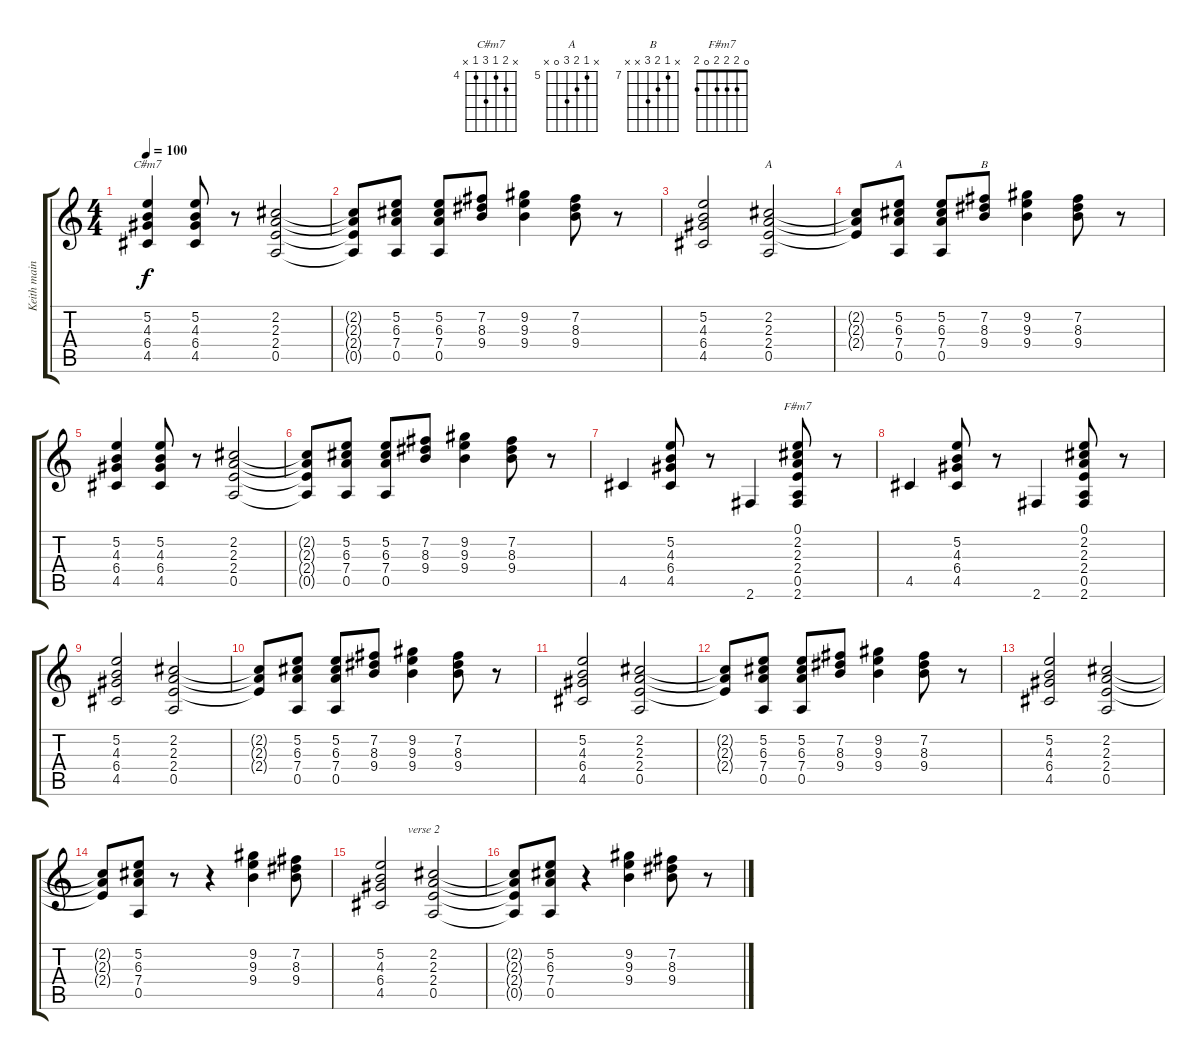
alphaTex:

\track ("Keith main" "Keith main") {instrument electricguitarjazz}
\staff {score tabs}
\tuning (E4 B3 G3 D3 A2 E2) {hide}
\chord ("C#m7" x 5 4 6 4 x) {firstfret 4}
\chord ("A" x 2 2 2 0 x)
\chord ("A" x 5 6 7 0 x) {firstfret 5}
\chord ("B" x 7 8 9 x x) {firstfret 7}
\chord ("F#m7" 0 2 2 2 0 2)
\ts (4 4)
\tempo 100
\clef g2
\ks c
(5.2 4.3 6.4 4.5).4{ch "C#m7" dy f} (5.2 4.3 6.4 4.5).8 r.8 (2.2 2.3 2.4 0.5).2 |
(2.2{t} 2.3{t} 2.4{t} 0.5{t}).8 (5.2 6.3 7.4 0.5).8 (5.2 6.3 7.4 0.5).8 (7.2 8.3 9.4).8 (9.2 9.3 9.4).4 (7.2 8.3 9.4).8 r.8 |
(5.2 4.3 6.4 4.5).2 (2.2 2.3 2.4 0.5).2{ch "A"} |
(2.2{t} 2.3{t} 2.4{t}).8 (5.2 6.3 7.4 0.5).8{ch "A"} (5.2 6.3 7.4 0.5).8 (7.2 8.3 9.4).8{ch "B"} (9.2 9.3 9.4).4 (7.2 8.3 9.4).8 r.8 |
(5.2 4.3 6.4 4.5).4 (5.2 4.3 6.4 4.5).8 r.8 (2.2 2.3 2.4 0.5).2 |
(2.2{t} 2.3{t} 2.4{t} 0.5{t}).8 (5.2 6.3 7.4 0.5).8 (5.2 6.3 7.4 0.5).8 (7.2 8.3 9.4).8 (9.2 9.3 9.4).4 (7.2 8.3 9.4).8 r.8 |
4.5.4 (5.2 4.3 6.4 4.5).8 r.8 2.6.4 (0.1 2.2 2.3 2.4 0.5 2.6).8{ch "F#m7"} r.8 |
4.5.4 (5.2 4.3 6.4 4.5).8 r.8 2.6.4 (0.1 2.2 2.3 2.4 0.5 2.6).8 r.8 |
(5.2 4.3 6.4 4.5).2 (2.2 2.3 2.4 0.5).2 |
(2.2{t} 2.3{t} 2.4{t}).8 (5.2 6.3 7.4 0.5).8 (5.2 6.3 7.4 0.5).8 (7.2 8.3 9.4).8 (9.2 9.3 9.4).4 (7.2 8.3 9.4).8 r.8 |
(5.2 4.3 6.4 4.5).2 (2.2 2.3 2.4 0.5).2 |
(2.2{t} 2.3{t} 2.4{t}).8 (5.2 6.3 7.4 0.5).8 (5.2 6.3 7.4 0.5).8 (7.2 8.3 9.4).8 (9.2 9.3 9.4).4 (7.2 8.3 9.4).8 r.8 |
(5.2 4.3 6.4 4.5).2 (2.2 2.3 2.4 0.5).2 |
(2.2{t} 2.3{t} 2.4{t}).8 (5.2 6.3 7.4 0.5).8 r.8 r.4 (9.2 9.3 9.4).4 (7.2 8.3 9.4).8 |
(5.2 4.3 6.4 4.5).2{txt "         verse 2"} (2.2 2.3 2.4 0.5).2 |
(2.2{t} 2.3{t} 2.4{t} 0.5{t}).8 (5.2 6.3 7.4 0.5).8 r.4 (9.2 9.3 9.4).4 (7.2 8.3 9.4).8 r.8
